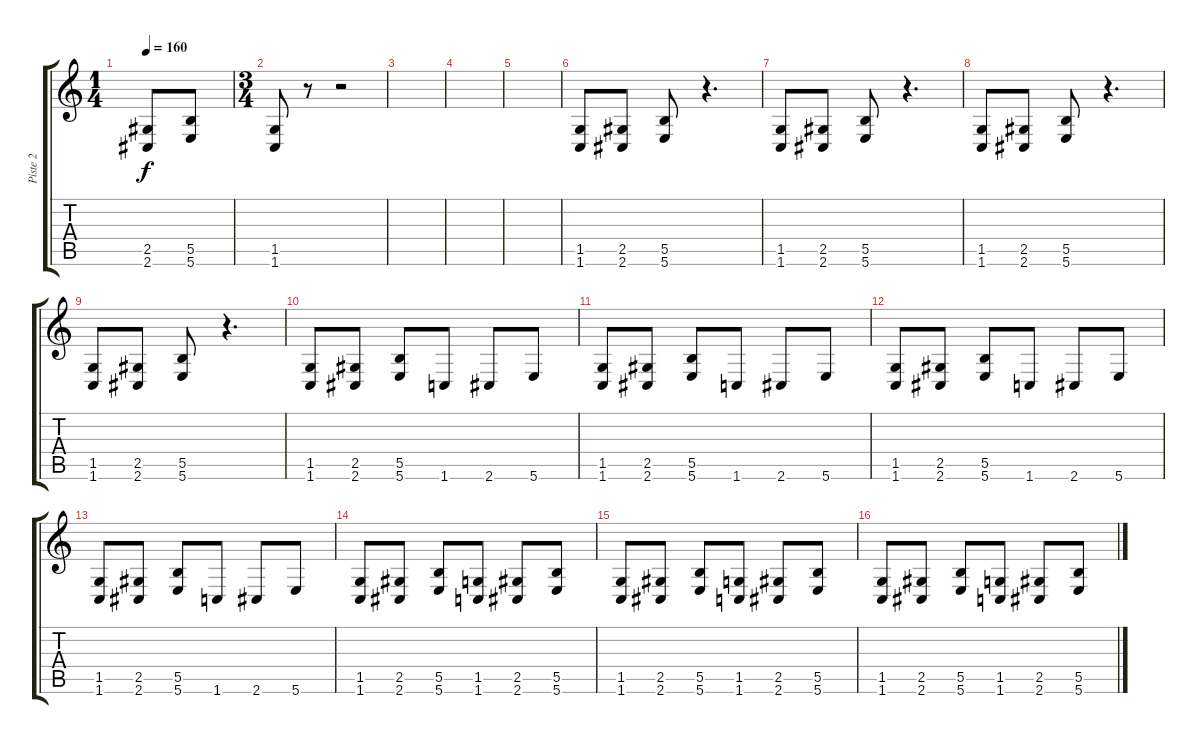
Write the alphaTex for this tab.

\track ("Piste 2" "Piste 2") {instrument distortionguitar}
\staff {score tabs}
\tuning (Db4 Ab3 E3 B2 Gb2 B1) {hide}
\ts (1 4)
\tempo 160
\clef g2
\ks c
(2.5 2.6).8{dy f} (5.5 5.6).8 |
\ts (3 4)
(1.5 1.6).8 r.8 r.2 |
|
|
|
(1.5 1.6).8 (2.5 2.6).8 (5.5 5.6).8 r.4{d} |
(1.5 1.6).8 (2.5 2.6).8 (5.5 5.6).8 r.4{d} |
(1.5 1.6).8 (2.5 2.6).8 (5.5 5.6).8 r.4{d} |
(1.5 1.6).8 (2.5 2.6).8 (5.5 5.6).8 r.4{d} |
(1.5 1.6).8 (2.5 2.6).8 (5.5 5.6).8 1.6.8 2.6.8 5.6.8 |
(1.5 1.6).8 (2.5 2.6).8 (5.5 5.6).8 1.6.8 2.6.8 5.6.8 |
(1.5 1.6).8 (2.5 2.6).8 (5.5 5.6).8 1.6.8 2.6.8 5.6.8 |
(1.5 1.6).8 (2.5 2.6).8 (5.5 5.6).8 1.6.8 2.6.8 5.6.8 |
(1.5 1.6).8 (2.5 2.6).8 (5.5 5.6).8 (1.5 1.6).8 (2.5 2.6).8 (5.5 5.6).8 |
(1.5 1.6).8 (2.5 2.6).8 (5.5 5.6).8 (1.5 1.6).8 (2.5 2.6).8 (5.5 5.6).8 |
(1.5 1.6).8 (2.5 2.6).8 (5.5 5.6).8 (1.5 1.6).8 (2.5 2.6).8 (5.5 5.6).8
